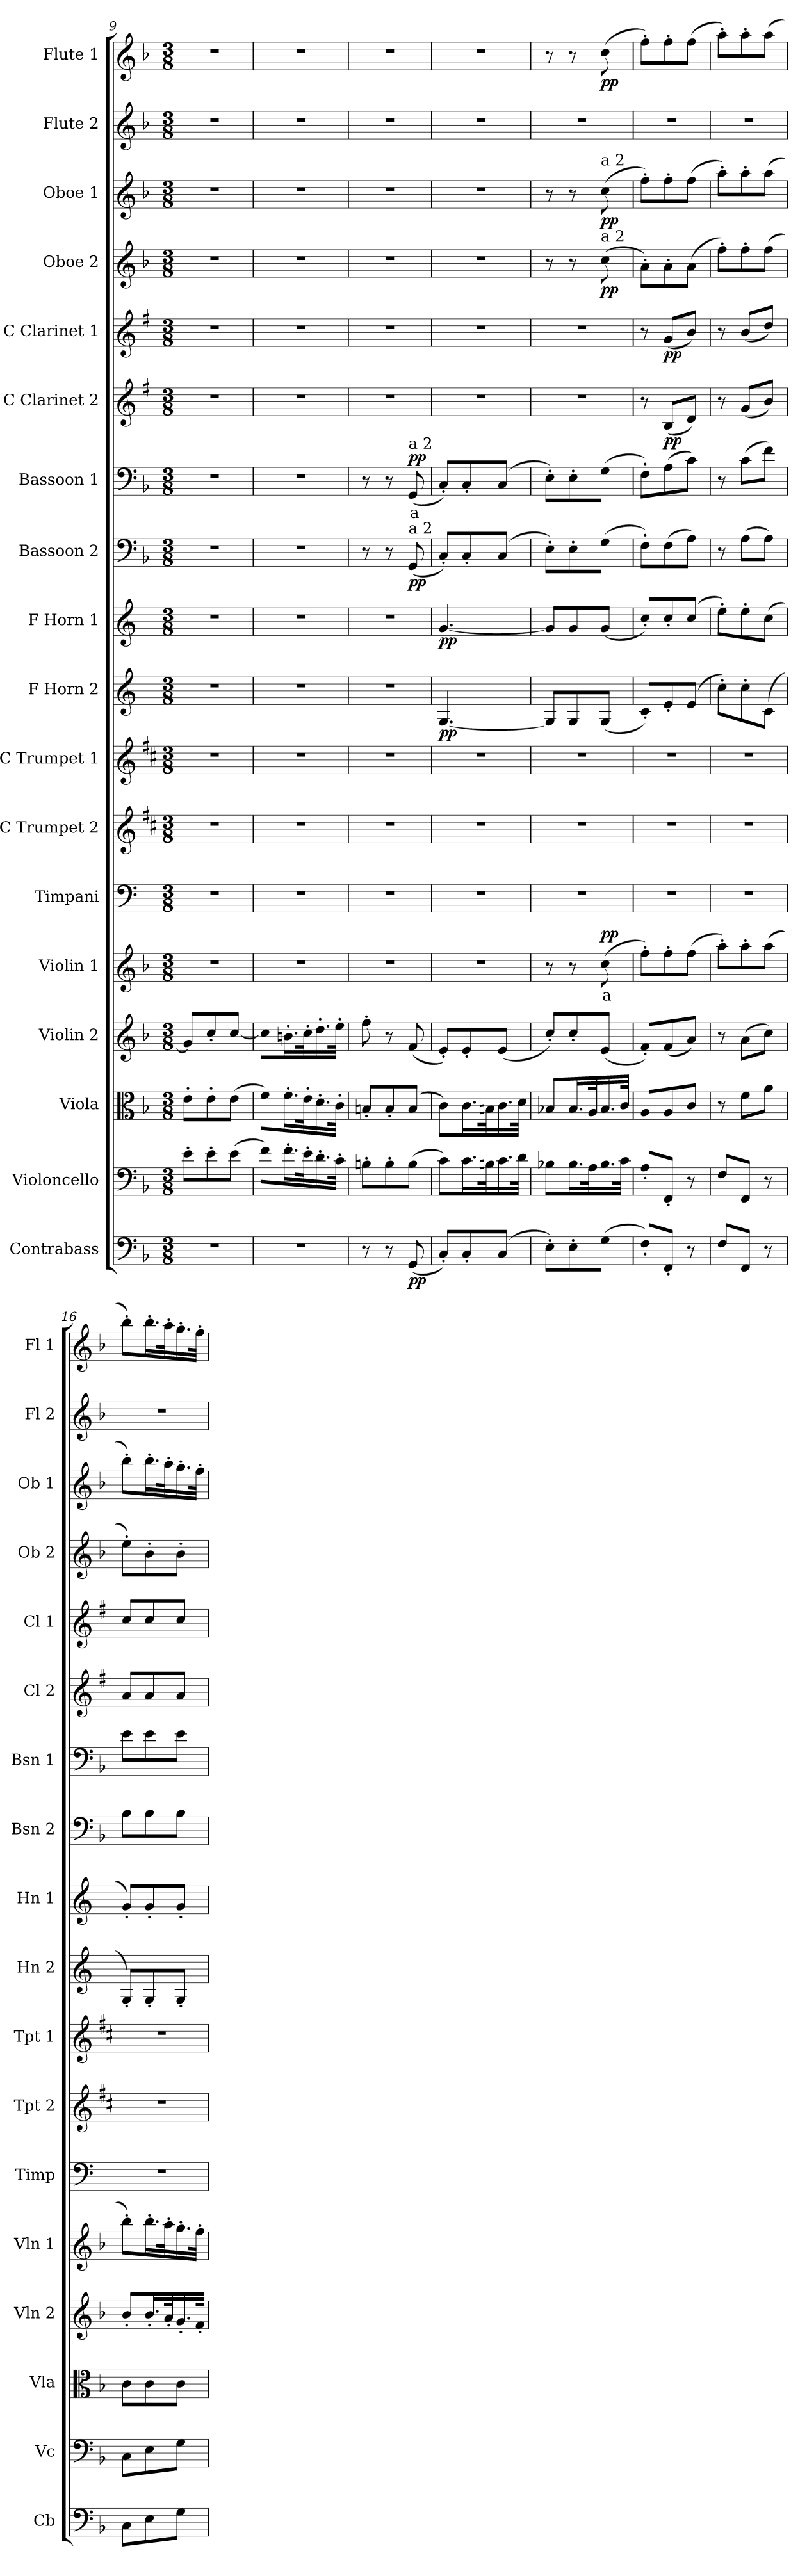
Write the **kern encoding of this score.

**kern	**dynam	**kern	**kern	**kern	**kern	**text	**dynam	**kern	**kern	**kern	**kern	**dynam	**kern	**dynam	**kern	**dynam	**kern	**text	**dynam	**kern	**dynam	**kern	**dynam	**kern	**dynam	**kern	**dynam	**kern	**kern	**dynam
*part18	*part18	*part17	*part16	*part15	*part14	*part14	*part14	*part13	*part12	*part11	*part10	*part10	*part9	*part9	*part8	*part8	*part7	*part7	*part7	*part6	*part6	*part5	*part5	*part4	*part4	*part3	*part3	*part2	*part1	*part1
*staff18	*staff18	*staff17	*staff16	*staff15	*staff14	*staff14	*staff14	*staff13	*staff12	*staff11	*staff10	*staff10	*staff9	*staff9	*staff8	*staff8	*staff7	*staff7	*staff7	*staff6	*staff6	*staff5	*staff5	*staff4	*staff4	*staff3	*staff3	*staff2	*staff1	*staff1
*I"Contrabass	*	*I"Violoncello	*I"Viola	*I"Violin 2	*I"Violin 1	*	*	*I"Timpani	*I"C Trumpet 2	*I"C Trumpet 1	*I"F Horn 2	*	*I"F Horn 1	*	*I"Bassoon 2	*	*I"Bassoon 1	*	*	*I"C Clarinet 2	*	*I"C Clarinet 1	*	*I"Oboe 2	*	*I"Oboe 1	*	*I"Flute 2	*I"Flute 1	*
*I'Cb	*	*I'Vc	*I'Vla	*I'Vln 2	*I'Vln 1	*	*	*I'Timp	*I'Tpt 2	*I'Tpt 1	*I'Hn 2	*	*I'Hn 1	*	*I'Bsn 2	*	*I'Bsn 1	*	*	*I'Cl 2	*	*I'Cl 1	*	*I'Ob 2	*	*I'Ob 1	*	*I'Fl 2	*I'Fl 1	*
*clefF4	*	*clefF4	*clefC3	*clefG2	*clefG2	*	*	*clefF4	*clefG2	*clefG2	*clefG2	*	*clefG2	*	*clefF4	*	*clefF4	*	*	*clefG2	*	*clefG2	*	*clefG2	*	*clefG2	*	*clefG2	*clefG2	*
*ITrd7c12	*	*	*	*	*	*	*	*	*ITrd1c2	*ITrd1c2	*ITrd4c7	*	*ITrd4c7	*	*	*	*	*	*	*ITrd1c2	*	*ITrd1c2	*	*	*	*	*	*	*	*
*k[b-]	*	*k[b-]	*k[b-]	*k[b-]	*k[b-]	*	*	*k[]	*k[]	*k[]	*k[b-]	*	*k[b-]	*	*k[b-]	*	*k[b-]	*	*	*k[b-]	*	*k[b-]	*	*k[b-]	*	*k[b-]	*	*k[b-]	*k[b-]	*
*F:	*	*F:	*F:	*F:	*F:	*	*	*	*	*	*	*	*	*	*F:	*	*F:	*	*	*F:	*	*F:	*	*F:	*	*F:	*	*F:	*F:	*
*M3/8	*	*M3/8	*M3/8	*M3/8	*M3/8	*	*	*M3/8	*M3/8	*M3/8	*M3/8	*	*M3/8	*	*M3/8	*	*M3/8	*	*	*M3/8	*	*M3/8	*	*M3/8	*	*M3/8	*	*M3/8	*M3/8	*
=9	=9	=9	=9	=9	=9	=9	=9	=9	=9	=9	=9	=9	=9	=9	=9	=9	=9	=9	=9	=9	=9	=9	=9	=9	=9	=9	=9	=9	=9	=9
4.r	.	8e'\L	8e'\L	8g/L]	4.r	.	.	4.r	4.r	4.r	4.r	.	4.r	.	4.r	.	4.r	.	.	4.r	.	4.r	.	4.r	.	4.r	.	4.r	4.r	.
.	.	8e'\	8e'\	8cc'/	.	.	.	.	.	.	.	.	.	.	.	.	.	.	.	.	.	.	.	.	.	.	.	.	.	.
.	.	(8e\J	(8e\J	[8cc/J	.	.	.	.	.	.	.	.	.	.	.	.	.	.	.	.	.	.	.	.	.	.	.	.	.	.
=10	=10	=10	=10	=10	=10	=10	=10	=10	=10	=10	=10	=10	=10	=10	=10	=10	=10	=10	=10	=10	=10	=10	=10	=10	=10	=10	=10	=10	=10	=10
4.r	.	8f\L)	8f\L)	8cc\L]	4.r	.	.	4.r	4.r	4.r	4.r	.	4.r	.	4.r	.	4.r	.	.	4.r	.	4.r	.	4.r	.	4.r	.	4.r	4.r	.
.	.	16.f'\L	16.f'\L	16.bn'\L	.	.	.	.	.	.	.	.	.	.	.	.	.	.	.	.	.	.	.	.	.	.	.	.	.	.
.	.	32e'\K	32e'\K	32cc'\K	.	.	.	.	.	.	.	.	.	.	.	.	.	.	.	.	.	.	.	.	.	.	.	.	.	.
.	.	16.d'\	16.d'\	16.dd'\	.	.	.	.	.	.	.	.	.	.	.	.	.	.	.	.	.	.	.	.	.	.	.	.	.	.
.	.	32c'\JJk	32c'\JJk	32ee'\JJk	.	.	.	.	.	.	.	.	.	.	.	.	.	.	.	.	.	.	.	.	.	.	.	.	.	.
=11	=11	=11	=11	=11	=11	=11	=11	=11	=11	=11	=11	=11	=11	=11	=11	=11	=11	=11	=11	=11	=11	=11	=11	=11	=11	=11	=11	=11	=11	=11
8r	.	8Bn'\L	8Bn'/L	8ff'\	4.r	.	.	4.r	4.r	4.r	4.r	.	4.r	.	8r	.	8r	.	.	4.r	.	4.r	.	4.r	.	4.r	.	4.r	4.r	.
8r	.	8B'\	8B'/	8r	.	.	.	.	.	.	.	.	.	.	8r	.	8r	.	.	.	.	.	.	.	.	.	.	.	.	.
!	!	!	!	!	!	!	!	!	!	!	!	!	!	!	!	!	!LO:TX:a:t=a 2	!	!	!	!	!	!	!	!	!	!	!	!	!
!	!	!	!	!	!	!	!	!	!	!	!	!	!	!	!LO:TX:a:t=a 2	!	!	!	!	!	!	!	!	!	!	!	!	!	!	!
!	!LO:DY:b	!	!	!	!	!	!	!	!	!	!	!	!	!	!	!LO:DY:b	!	!LO:LY:b:color=#FF0000	!LO:DY:b	!	!	!	!	!	!	!	!	!	!	!
(8GGG/	pp	(8B\J	(8B/J	(8f/	.	.	.	.	.	.	.	.	.	.	(8GG/	pp	(8GG/	a	pp	.	.	.	.	.	.	.	.	.	.	.
=12	=12	=12	=12	=12	=12	=12	=12	=12	=12	=12	=12	=12	=12	=12	=12	=12	=12	=12	=12	=12	=12	=12	=12	=12	=12	=12	=12	=12	=12	=12
!	!	!	!	!	!	!	!	!	!	!	!	!LO:DY:b	!	!LO:DY:b	!	!	!	!	!	!	!	!	!	!	!	!	!	!	!	!
8CC'/L)	.	8c\L)	8c\L)	8e'/L)	4.r	.	.	4.r	4.r	4.r	[4.C/	pp	[4.c/	pp	8C'/L)	.	8C'/L)	.	.	4.r	.	4.r	.	4.r	.	4.r	.	4.r	4.r	.
8CC'/	.	16.c\L	16.c\L	8e'/	.	.	.	.	.	.	.	.	.	.	8C'/	.	8C'/	.	.	.	.	.	.	.	.	.	.	.	.	.
.	.	32Bn\K	32Bn\K	.	.	.	.	.	.	.	.	.	.	.	.	.	.	.	.	.	.	.	.	.	.	.	.	.	.	.
(8CC/J	.	16.c\	16.c\	(8e/J	.	.	.	.	.	.	.	.	.	.	(8C/J	.	(8C/J	.	.	.	.	.	.	.	.	.	.	.	.	.
.	.	32d\JJk	32d\JJk	.	.	.	.	.	.	.	.	.	.	.	.	.	.	.	.	.	.	.	.	.	.	.	.	.	.	.
=13	=13	=13	=13	=13	=13	=13	=13	=13	=13	=13	=13	=13	=13	=13	=13	=13	=13	=13	=13	=13	=13	=13	=13	=13	=13	=13	=13	=13	=13	=13
8EE'\L)	.	8B-X\L	8B-X/L	8cc'/L)	8r	.	.	4.r	4.r	4.r	8C/L]	.	8c/L]	.	8E'\L)	.	8E'\L)	.	.	4.r	.	4.r	.	8r	.	8r	.	4.r	8r	.
8EE'\	.	16.B-\L	16.B-/L	8cc'/	8r	.	.	.	.	.	8C/	.	8c/	.	8E'\	.	8E'\	.	.	.	.	.	.	8r	.	8r	.	.	8r	.
.	.	32A\K	32A/K	.	.	.	.	.	.	.	.	.	.	.	.	.	.	.	.	.	.	.	.	.	.	.	.	.	.	.
!	!	!	!	!	!	!	!	!	!	!	!	!	!	!	!	!	!	!	!	!	!	!	!	!	!	!LO:TX:a:t=a 2	!	!	!	!
!	!	!	!	!	!	!	!	!	!	!	!	!	!	!	!	!	!	!	!	!	!	!	!	!LO:TX:a:t=a 2	!	!	!	!	!	!
!	!	!	!	!	!	!LO:LY:b:color=#FF0000	!LO:DY:b	!	!	!	!	!	!	!	!	!	!	!	!	!	!	!	!	!	!LO:DY:b	!	!LO:DY:b	!	!	!LO:DY:b
(8GG\J	.	16.B-\	16.B-/	(8e/J	(8cc\	a	pp	.	.	.	(8C/J	.	(8c/J	.	(8G\J	.	(8G\J	.	.	.	.	.	.	(8cc\	pp	(8cc\	pp	.	(8cc\	pp
.	.	32c\JJk	32c/JJk	.	.	.	.	.	.	.	.	.	.	.	.	.	.	.	.	.	.	.	.	.	.	.	.	.	.	.
!!LO:PB:g=z
=14	=14	=14	=14	=14	=14	=14	=14	=14	=14	=14	=14	=14	=14	=14	=14	=14	=14	=14	=14	=14	=14	=14	=14	=14	=14	=14	=14	=14	=14	=14
8FF'/L)	.	8A'/L	8A/L	8f'/L)	8ff'\L)	.	.	4.r	4.r	4.r	8F'/L)	.	8f'/L)	.	8F'\L)	.	8F'\L)	.	.	8r	.	8r	.	8a'\L)	.	8ff'\L)	.	4.r	8ff'\L)	.
!	!	!	!	!	!	!	!	!	!	!	!	!	!	!	!	!	!	!	!	!	!LO:DY:b	!	!LO:DY:b	!	!	!	!	!	!	!
8FFF'/J	.	8FF'/J	8A/	(8f/	8ff'\	.	.	.	.	.	8A'/	.	8f'/	.	(8F\	.	(8A\	.	.	(8A/L	pp	(8f/L	pp	8a'\	.	8ff'\	.	.	8ff'\	.
8r	.	8r	8c/J	8a/J)	(8ff\J	.	.	.	.	.	(8A/J	.	(8f/J	.	8A\J)	.	8c\J)	.	.	8c/J)	.	8a/J)	.	(8a\J	.	(8ff\J	.	.	(8ff\J	.
=15	=15	=15	=15	=15	=15	=15	=15	=15	=15	=15	=15	=15	=15	=15	=15	=15	=15	=15	=15	=15	=15	=15	=15	=15	=15	=15	=15	=15	=15	=15
8FF/L	.	8F/L	8r	8r	8aa'\L)	.	.	4.r	4.r	4.r	8f'\L)	.	8a'\L)	.	8r	.	8r	.	.	8r	.	8r	.	8ff'\L)	.	8aa'\L)	.	4.r	8aa'\L)	.
8FFF/J	.	8FF/J	8f\L	(8a\L	8aa'\	.	.	.	.	.	8f'\	.	8a'\	.	(8A\L	.	(8c\L	.	.	(8f/L	.	(8a/L	.	8ff'\	.	8aa'\	.	.	8aa'\	.
8r	.	8r	8a\J	8cc\J)	(8aa\J	.	.	.	.	.	(8F\J	.	(8f\J	.	8A\J)	.	8f\J)	.	.	8a/J)	.	8cc/J)	.	(8ff\J	.	(8aa\J	.	.	(8aa\J	.
=16	=16	=16	=16	=16	=16	=16	=16	=16	=16	=16	=16	=16	=16	=16	=16	=16	=16	=16	=16	=16	=16	=16	=16	=16	=16	=16	=16	=16	=16	=16
8CC\L	.	8C\L	8c\L	8b-'/L	8bb-'\L)	.	.	4.r	4.r	4.r	8C'/L)	.	8c'/L)	.	8B-\L	.	8e\L	.	.	8g/L	.	8b-/L	.	8ee'\L)	.	8bb-'\L)	.	4.r	8bb-'\L)	.
8EE\	.	8E\	8c\	16.b-'/L	16.bb-'\L	.	.	.	.	.	8C'/	.	8c'/	.	8B-\	.	8e\	.	.	8g/	.	8b-/	.	8b-'\	.	16.bb-'\L	.	.	16.bb-'\L	.
.	.	.	.	32a'/K	32aa'\K	.	.	.	.	.	.	.	.	.	.	.	.	.	.	.	.	.	.	.	.	32aa'\K	.	.	32aa'\K	.
8GG\J	.	8G\J	8c\J	16.g'/	16.gg'\	.	.	.	.	.	8C'/J	.	8c'/J	.	8B-\J	.	8e\J	.	.	8g/J	.	8b-/J	.	8b-'\J	.	16.gg'\	.	.	16.gg'\	.
.	.	.	.	32f'/JJk	32ff'\JJk	.	.	.	.	.	.	.	.	.	.	.	.	.	.	.	.	.	.	.	.	32ff'\JJk	.	.	32ff'\JJk	.
=	=	=	=	=	=	=	=	=	=	=	=	=	=	=	=	=	=	=	=	=	=	=	=	=	=	=	=	=	=	=
*-	*-	*-	*-	*-	*-	*-	*-	*-	*-	*-	*-	*-	*-	*-	*-	*-	*-	*-	*-	*-	*-	*-	*-	*-	*-	*-	*-	*-	*-	*-
